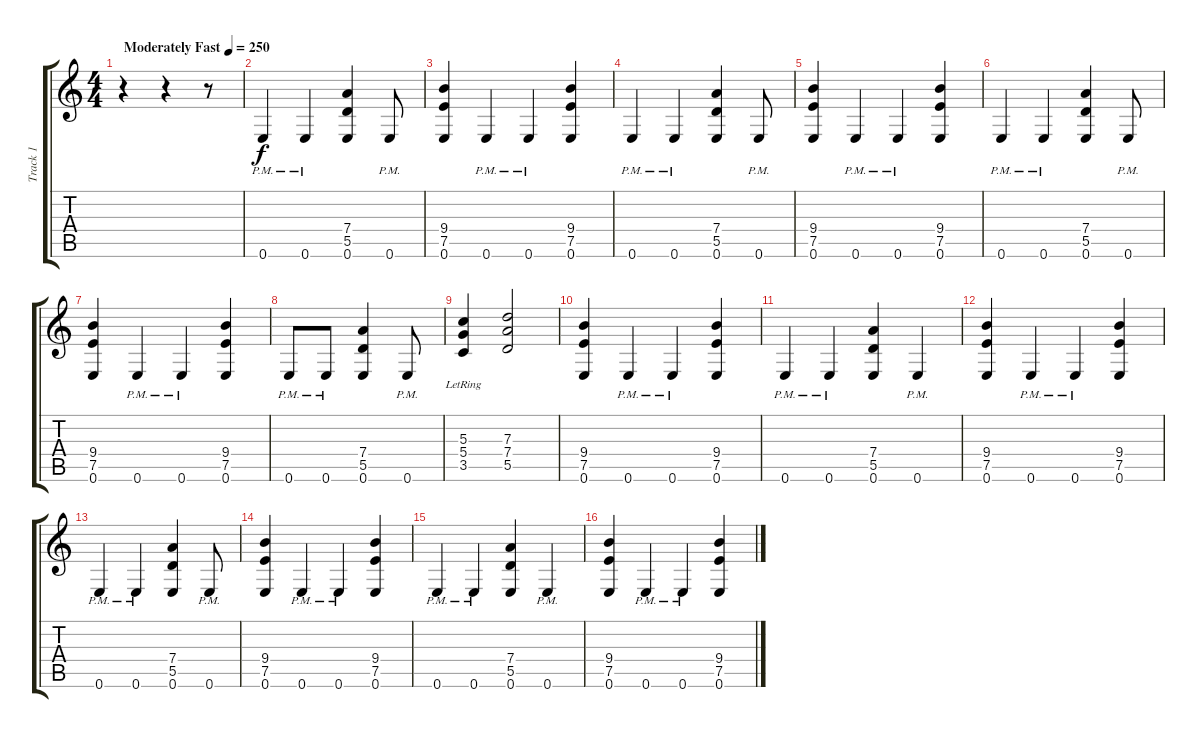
\track ("Track 1" "Track 1") {instrument distortionguitar}
\staff {score tabs}
\tuning (E4 B3 G3 D3 A2 E2) {hide}
\ts (4 4)
\tempo (250 "Moderately Fast")
\clef g2
\ks c
r.4{dy f instrument distortionguitar} r.4 r.8 |
0.6{pm}.4 0.6{pm}.4 (7.4 5.5 0.6).4 0.6{pm}.8 |
(9.4 7.5 0.6).4 0.6{pm}.4 0.6{pm}.4 (9.4 7.5 0.6).4 |
0.6{pm}.4 0.6{pm}.4 (7.4 5.5 0.6).4 0.6{pm}.8 |
(9.4 7.5 0.6).4 0.6{pm}.4 0.6{pm}.4 (9.4 7.5 0.6).4 |
0.6{pm}.4 0.6{pm}.4 (7.4 5.5 0.6).4 0.6{pm}.8 |
(9.4 7.5 0.6).4 0.6{pm}.4 0.6{pm}.4 (9.4 7.5 0.6).4 |
0.6{pm}.8 0.6{pm}.8 (7.4 5.5 0.6).4 0.6{pm}.8 |
(5.3{lr} 5.4 3.5).4 (7.3 7.4 5.5).2 |
(9.4 7.5 0.6).4 0.6{pm}.4 0.6{pm}.4 (9.4 7.5 0.6).4 |
0.6{pm}.4 0.6{pm}.4 (7.4 5.5 0.6).4 0.6{pm}.4 |
(9.4 7.5 0.6).4 0.6{pm}.4 0.6{pm}.4 (9.4 7.5 0.6).4 |
0.6{pm}.4 0.6{pm}.4 (7.4 5.5 0.6).4 0.6{pm}.8 |
(9.4 7.5 0.6).4 0.6{pm}.4 0.6{pm}.4 (9.4 7.5 0.6).4 |
0.6{pm}.4 0.6{pm}.4 (7.4 5.5 0.6).4 0.6{pm}.4 |
(9.4 7.5 0.6).4 0.6{pm}.4 0.6{pm}.4 (9.4 7.5 0.6).4
